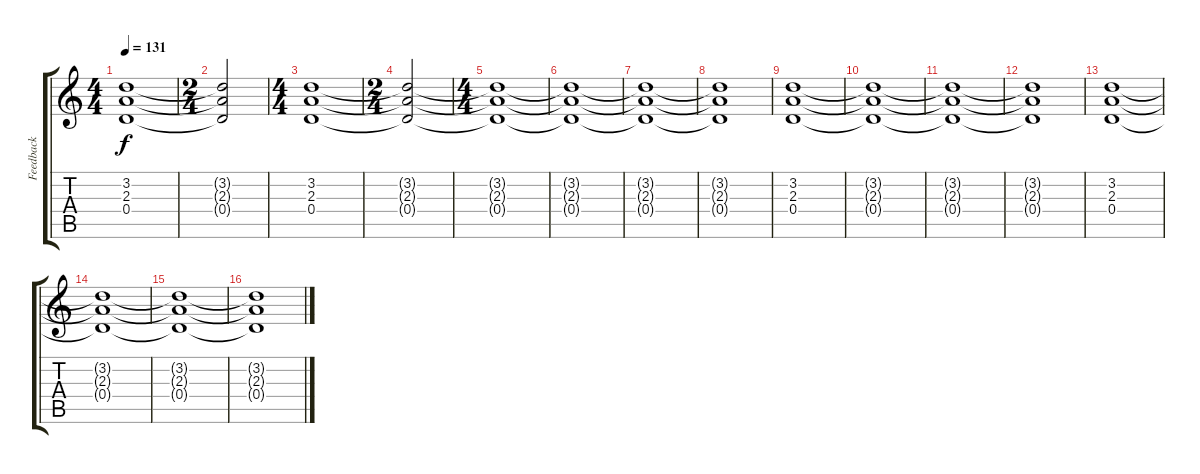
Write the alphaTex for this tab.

\track ("Feedback" "Feedback") {instrument guitarharmonics}
\staff {score tabs}
\tuning (E4 B3 G3 D3 A2 E2) {hide}
\ts (4 4)
\tempo 131
\clef g2
\ks c
(3.2{t} 2.3{t} 0.4{t}).1{dy f} |
\ts (2 4)
(3.2{t} 2.3{t} 0.4{t}).2 |
\ts (4 4)
(3.2 2.3 0.4).1 |
\ts (2 4)
(3.2{t} 2.3{t} 0.4{t}).2 |
\ts (4 4)
(3.2{t} 2.3{t} 0.4{t}).1 |
(3.2{t} 2.3{t} 0.4{t}).1 |
(3.2{t} 2.3{t} 0.4{t}).1 |
(3.2{t} 2.3{t} 0.4{t}).1 |
(3.2 2.3 0.4).1 |
(3.2{t} 2.3{t} 0.4{t}).1 |
(3.2{t} 2.3{t} 0.4{t}).1 |
(3.2{t} 2.3{t} 0.4{t}).1 |
(3.2 2.3 0.4).1 |
(3.2{t} 2.3{t} 0.4{t}).1 |
(3.2{t} 2.3{t} 0.4{t}).1 |
(3.2{t} 2.3{t} 0.4{t}).1
